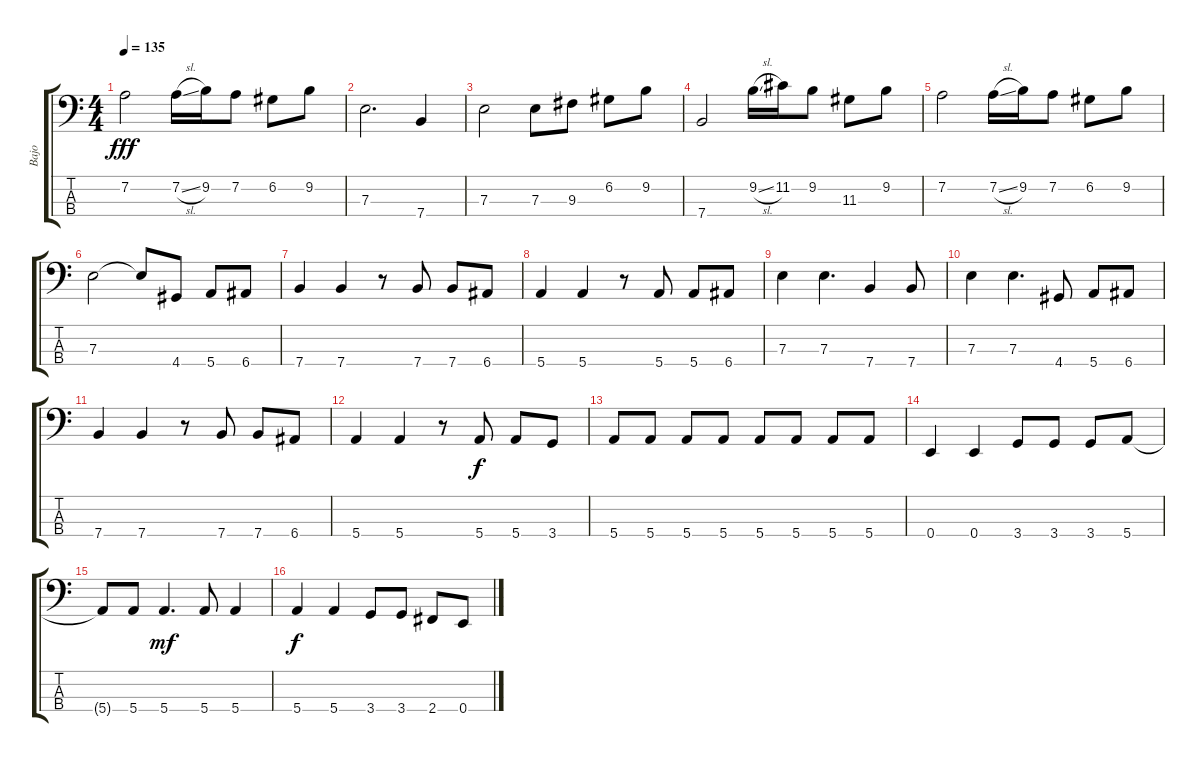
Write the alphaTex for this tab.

\track ("Bajo" "Bajo") {instrument electricbassfinger}
\staff {score tabs}
\tuning (G2 D2 A1 E1) {hide}
\ts (4 4)
\tempo 135
\clef f4
\ks c
7.2.2{dy fff} 7.2{sl}.16 9.2.16 7.2.8 6.2.8 9.2.8 |
7.3.2{d} 7.4.4 |
7.3.2 7.3.8 9.3.8 6.2.8 9.2.8 |
7.4.2 9.2{sl}.16 11.2.16 9.2.8 11.3.8 9.2.8 |
7.2.2 7.2{sl}.16 9.2.16 7.2.8 6.2.8 9.2.8 |
7.3.2 7.3{t}.8 4.4.8 5.4.8 6.4.8 |
7.4.4 7.4.4 r.8 7.4.8 7.4.8 6.4.8 |
5.4.4 5.4.4 r.8 5.4.8 5.4.8 6.4.8 |
7.3.4 7.3.4{d} 7.4.4 7.4.8 |
7.3.4 7.3.4{d} 4.4.8 5.4.8 6.4.8 |
7.4.4 7.4.4 r.8 7.4.8 7.4.8 6.4.8 |
5.4.4 5.4.4 r.8 5.4.8{dy f} 5.4.8 3.4.8 |
5.4.8 5.4.8 5.4.8 5.4.8 5.4.8 5.4.8 5.4.8 5.4.8 |
0.4.4 0.4.4 3.4.8 3.4.8 3.4.8 5.4.8 |
5.4{t}.8 5.4.8 5.4.4{d dy mf} 5.4.8 5.4.4 |
5.4.4{dy f} 5.4.4 3.4.8 3.4.8 2.4.8 0.4.8
